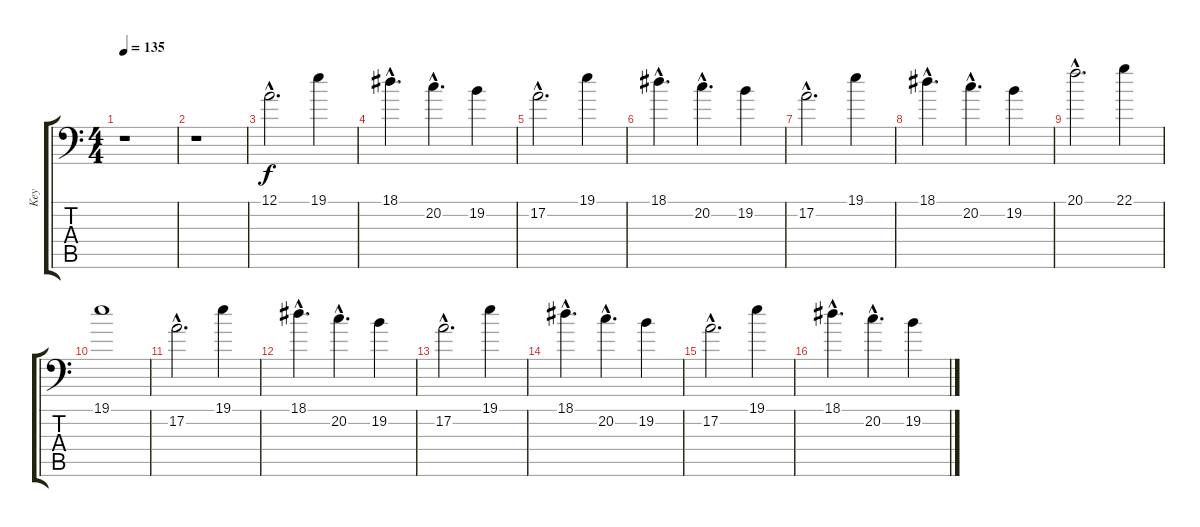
\track ("Key" "Key") {instrument lead6voice}
\staff {score tabs}
\tuning (A3 E3 C3 G2 D2 A1) {hide}
\ts (4 4)
\tempo 135
\clef f4
\ks c
r.1{dy f} |
r.1 |
12.1{hac}.2{d} 19.1.4 |
18.1{hac}.4{d} 20.2{hac}.4{d} 19.2.4 |
17.2{hac}.2{d} 19.1.4 |
18.1{hac}.4{d} 20.2{hac}.4{d} 19.2.4 |
17.2{hac}.2{d} 19.1.4 |
18.1{hac}.4{d} 20.2{hac}.4{d} 19.2.4 |
20.1{hac}.2{d} 22.1.4 |
19.1.1 |
17.2{hac}.2{d} 19.1.4 |
18.1{hac}.4{d} 20.2{hac}.4{d} 19.2.4 |
17.2{hac}.2{d} 19.1.4 |
18.1{hac}.4{d} 20.2{hac}.4{d} 19.2.4 |
17.2{hac}.2{d} 19.1.4 |
18.1{hac}.4{d} 20.2{hac}.4{d} 19.2.4
